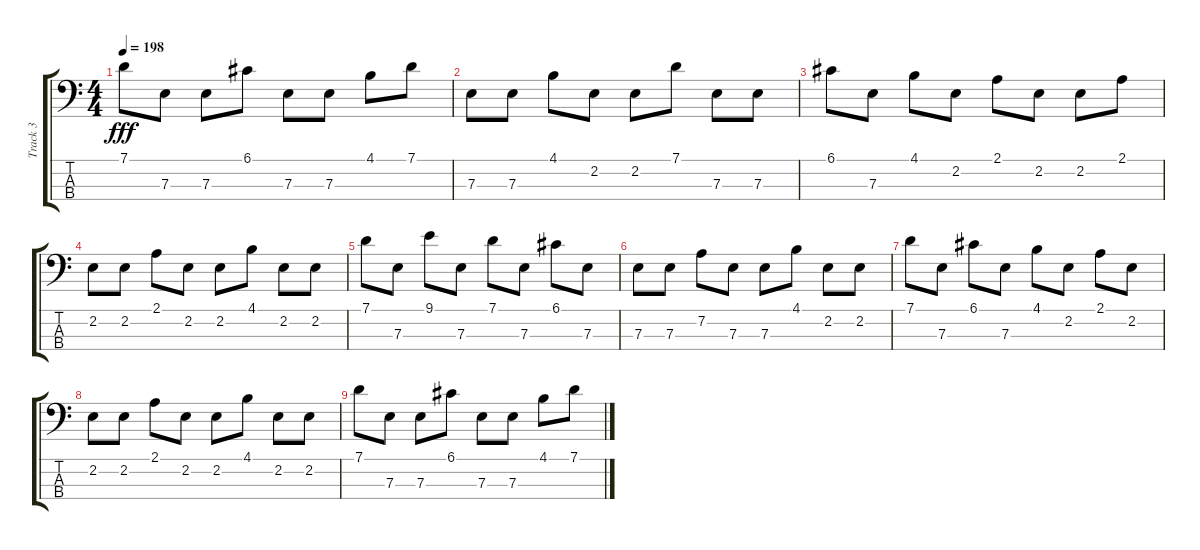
\track ("Track 3" "Track 3") {instrument electricbassfinger}
\staff {score tabs}
\tuning (G2 D2 A1 D1) {hide}
\ts (4 4)
\tempo 198
\clef f4
\ks c
7.1.8{dy fff} 7.3.8 7.3.8 6.1.8 7.3.8 7.3.8 4.1.8 7.1.8 |
7.3.8 7.3.8 4.1.8 2.2.8 2.2.8 7.1.8 7.3.8 7.3.8 |
6.1.8 7.3.8 4.1.8 2.2.8 2.1.8 2.2.8 2.2.8 2.1.8 |
2.2.8 2.2.8 2.1.8 2.2.8 2.2.8 4.1.8 2.2.8 2.2.8 |
7.1.8 7.3.8 9.1.8 7.3.8 7.1.8 7.3.8 6.1.8 7.3.8 |
7.3.8 7.3.8 7.2.8 7.3.8 7.3.8 4.1.8 2.2.8 2.2.8 |
7.1.8 7.3.8 6.1.8 7.3.8 4.1.8 2.2.8 2.1.8 2.2.8 |
2.2.8 2.2.8 2.1.8 2.2.8 2.2.8 4.1.8 2.2.8 2.2.8 |
7.1.8 7.3.8 7.3.8 6.1.8 7.3.8 7.3.8 4.1.8 7.1.8
